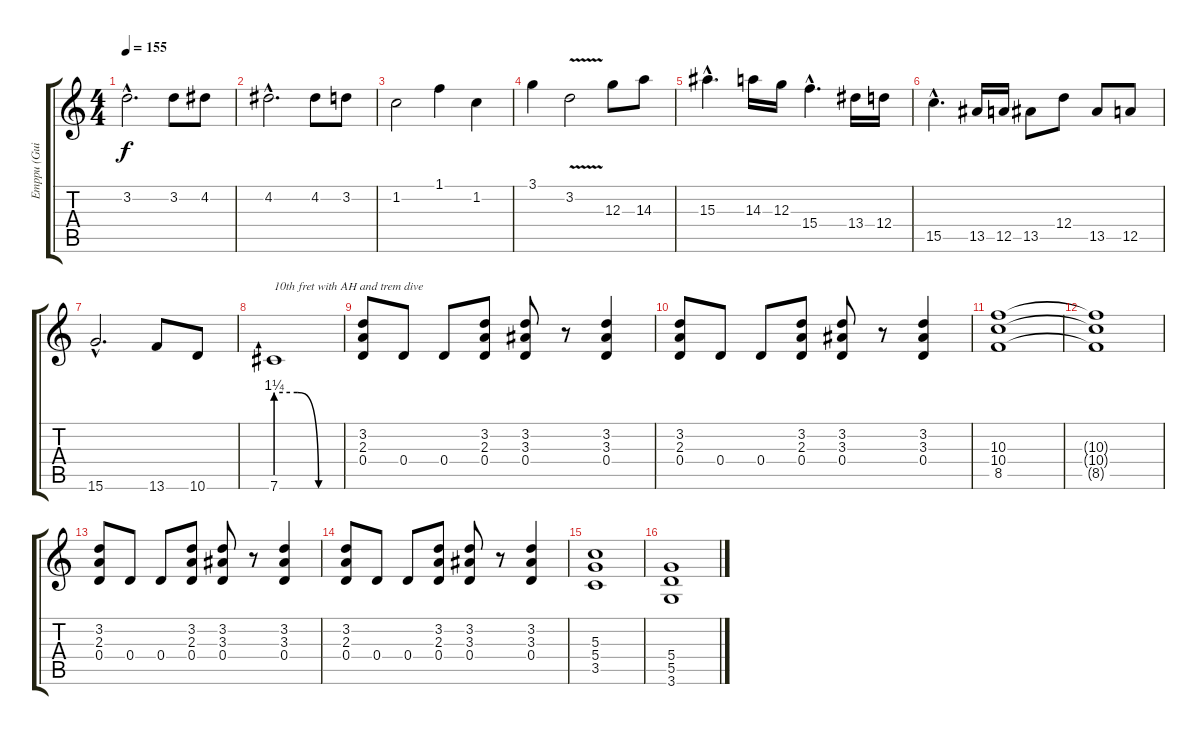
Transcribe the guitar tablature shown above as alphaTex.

\track ("Emppu (Guitar)" "Emppu (Gui") {instrument overdrivenguitar}
\staff {score tabs}
\tuning (E4 B3 G3 D3 A2 E2) {hide}
\ts (4 4)
\tempo 155
\clef g2
\ks c
3.2{hac}.2{d dy f volume 16} 3.2.8 4.2.8 |
4.2{hac}.2{d} 4.2.8 3.2.8 |
1.2.2 1.1.4 1.2.4 |
3.1.4 3.2{v}.2 12.3.8 14.3.8 |
15.3{hac}.4{d} 14.3.16 12.3.16 15.4{hac}.4{d} 13.4.16 12.4.16 |
15.5{hac}.4{d} 13.5.16 12.5.16 13.5.8 12.4.8 13.5.8 12.5.8 |
15.6{hac}.2{d} 13.6.8 10.6.8 |
7.6{be (custom 0 5 20 5 40 0 60 0)}.1{txt "10th fret with AH and trem dive"} |
(3.2 2.3 0.4).8{volume 13} 0.4.8 0.4.8 (3.2 2.3 0.4).8 (3.2 3.3 0.4).8 r.8 (3.2 3.3 0.4).4 |
(3.2 2.3 0.4).8{volume 13} 0.4.8 0.4.8 (3.2 2.3 0.4).8 (3.2 3.3 0.4).8 r.8 (3.2 3.3 0.4).4 |
(10.3 10.4 8.5).1 |
(10.3{t} 10.4{t} 8.5{t}).1 |
(3.2 2.3 0.4).8{volume 13} 0.4.8 0.4.8 (3.2 2.3 0.4).8 (3.2 3.3 0.4).8 r.8 (3.2 3.3 0.4).4 |
(3.2 2.3 0.4).8{volume 13} 0.4.8 0.4.8 (3.2 2.3 0.4).8 (3.2 3.3 0.4).8 r.8 (3.2 3.3 0.4).4 |
(5.3 5.4 3.5).1 |
(5.4 5.5 3.6).1
